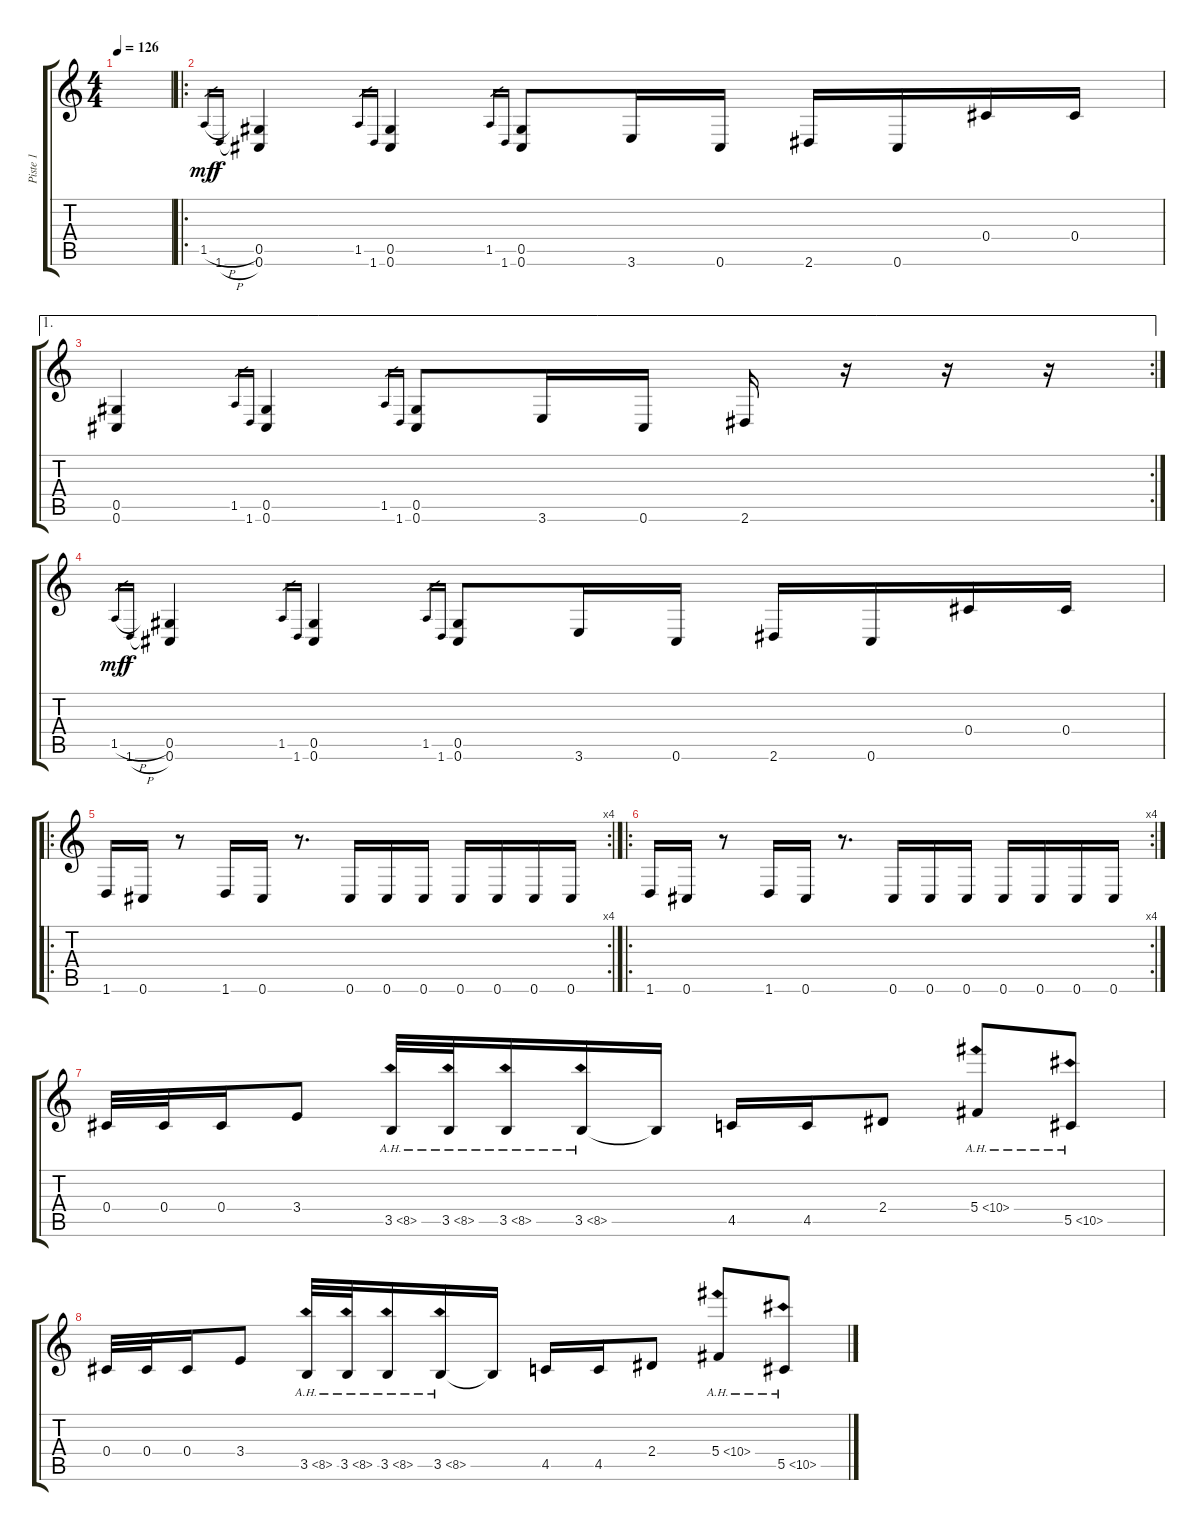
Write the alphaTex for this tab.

\track ("Piste 1" "Piste 1") {instrument distortionguitar}
\staff {score tabs}
\tuning (Eb4 Bb3 Gb3 Db3 Ab2 Db2) {hide}
\ts (4 4)
\tempo 126
\clef g2
\ks c
|
\ro
1.5{h}.16{gr dy mf} 1.6{h}.16{gr dy f} (0.5 0.6).4 1.5.16{gr} 1.6.16{gr} (0.5 0.6).4 1.5.16{gr} 1.6.16{gr} (0.5 0.6).8 3.6.16 0.6.16 2.6.16 0.6.16 0.4.16 0.4.16 |
\ae 1
\rc 2
(0.5 0.6).4 1.5.16{gr} 1.6.16{gr} (0.5 0.6).4 1.5.16{gr} 1.6.16{gr} (0.5 0.6).8 3.6.16 0.6.16 2.6.16 r.16 r.16 r.16 |
1.5{h}.16{gr dy mf} 1.6{h}.16{gr dy f} (0.5 0.6).4 1.5.16{gr} 1.6.16{gr} (0.5 0.6).4 1.5.16{gr} 1.6.16{gr} (0.5 0.6).8 3.6.16 0.6.16 2.6.16 0.6.16 0.4.16 0.4.16 |
\ro
\rc 4
1.6.16 0.6.16 r.8 1.6.16 0.6.16 r.8{d} 0.6.16 0.6.16 0.6.16 0.6.16 0.6.16 0.6.16 0.6.16 |
\ro
\rc 4
1.6.16 0.6.16 r.8 1.6.16 0.6.16 r.8{d} 0.6.16 0.6.16 0.6.16 0.6.16 0.6.16 0.6.16 0.6.16 |
0.4.32 0.4.32 0.4.16 3.4.8 3.5{ah 5}.32 3.5{ah 5}.32 3.5{ah 5}.16 3.5{ah 5}.16 3.5{t}.16 4.5.16 4.5.16 2.4.8 5.4{ah 5}.8 5.5{ah 5}.8 |
0.4.32 0.4.32 0.4.16 3.4.8 3.5{ah 5}.32 3.5{ah 5}.32 3.5{ah 5}.16 3.5{ah 5}.16 3.5{t}.16 4.5.16 4.5.16 2.4.8 5.4{ah 5}.8 5.5{ah 5}.8
